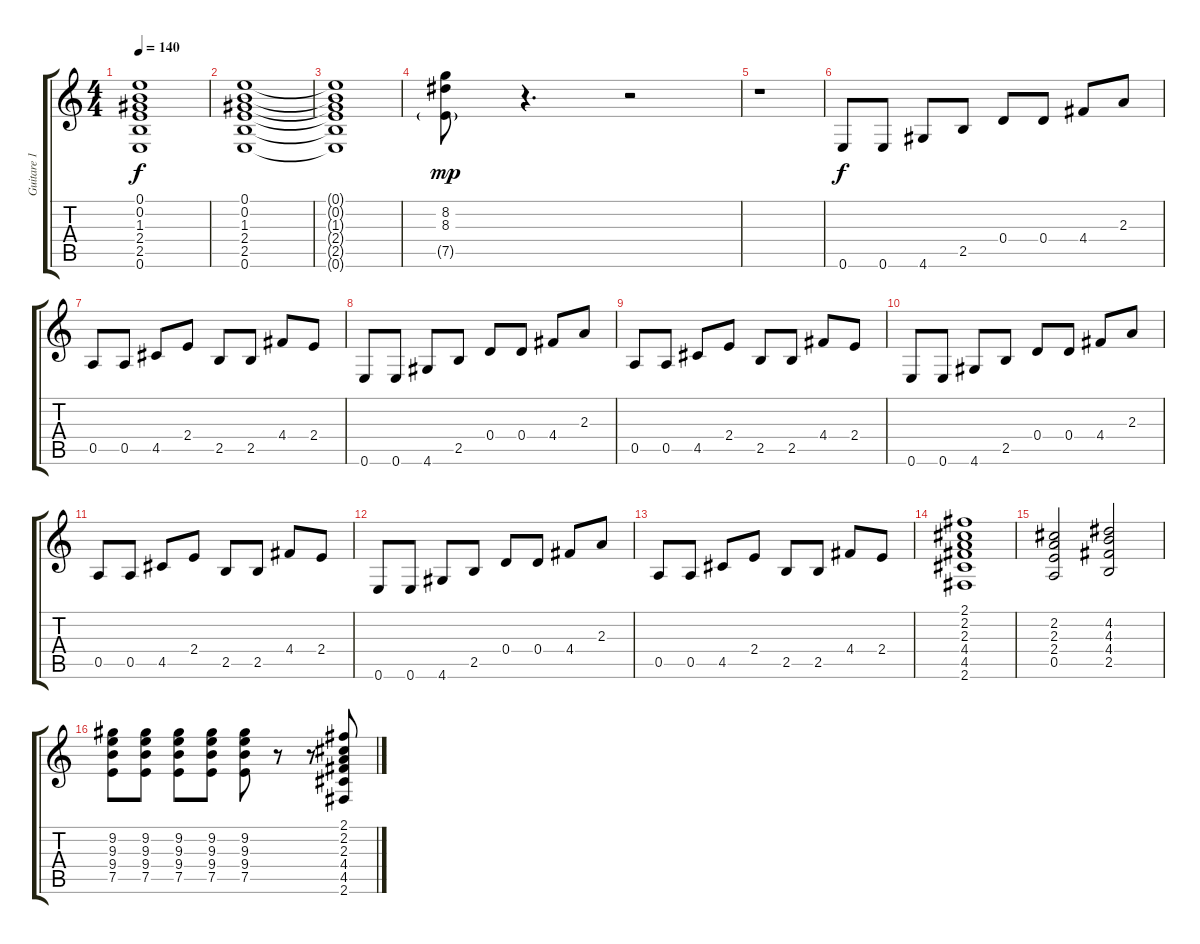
\track ("Guitare 1" "Guitare 1") {instrument overdrivenguitar}
\staff {score tabs}
\tuning (E4 B3 G3 D3 A2 E2) {hide}
\ts (4 4)
\tempo 140
\clef g2
\ks c
(0.1{t} 0.2{t} 1.3{t} 2.4{t} 2.5{t} 0.6{t}).1{dy f} |
(0.1 0.2 1.3 2.4 2.5 0.6).1 |
(0.1{t} 0.2{t} 1.3{t} 2.4{t} 2.5{t} 0.6{t}).1 |
(8.2 8.3 7.5{g}).8{dy mp} r.4{d} r.2 |
r.1 |
0.6.8{dy f} 0.6.8 4.6.8 2.5.8 0.4.8 0.4.8 4.4.8 2.3.8 |
0.5.8 0.5.8 4.5.8 2.4.8 2.5.8 2.5.8 4.4.8 2.4.8 |
0.6.8 0.6.8 4.6.8 2.5.8 0.4.8 0.4.8 4.4.8 2.3.8 |
0.5.8 0.5.8 4.5.8 2.4.8 2.5.8 2.5.8 4.4.8 2.4.8 |
0.6.8 0.6.8 4.6.8 2.5.8 0.4.8 0.4.8 4.4.8 2.3.8 |
0.5.8 0.5.8 4.5.8 2.4.8 2.5.8 2.5.8 4.4.8 2.4.8 |
0.6.8 0.6.8 4.6.8 2.5.8 0.4.8 0.4.8 4.4.8 2.3.8 |
0.5.8 0.5.8 4.5.8 2.4.8 2.5.8 2.5.8 4.4.8 2.4.8 |
(2.1 2.2 2.3 4.4 4.5 2.6).1 |
(2.2 2.3 2.4 0.5).2 (4.2 4.3 4.4 2.5).2 |
(9.2 9.3 9.4 7.5).8 (9.2 9.3 9.4 7.5).8 (9.2 9.3 9.4 7.5).8 (9.2 9.3 9.4 7.5).8 (9.2 9.3 9.4 7.5).8 r.8 r.8 (2.1 2.2 2.3 4.4 4.5 2.6).8
